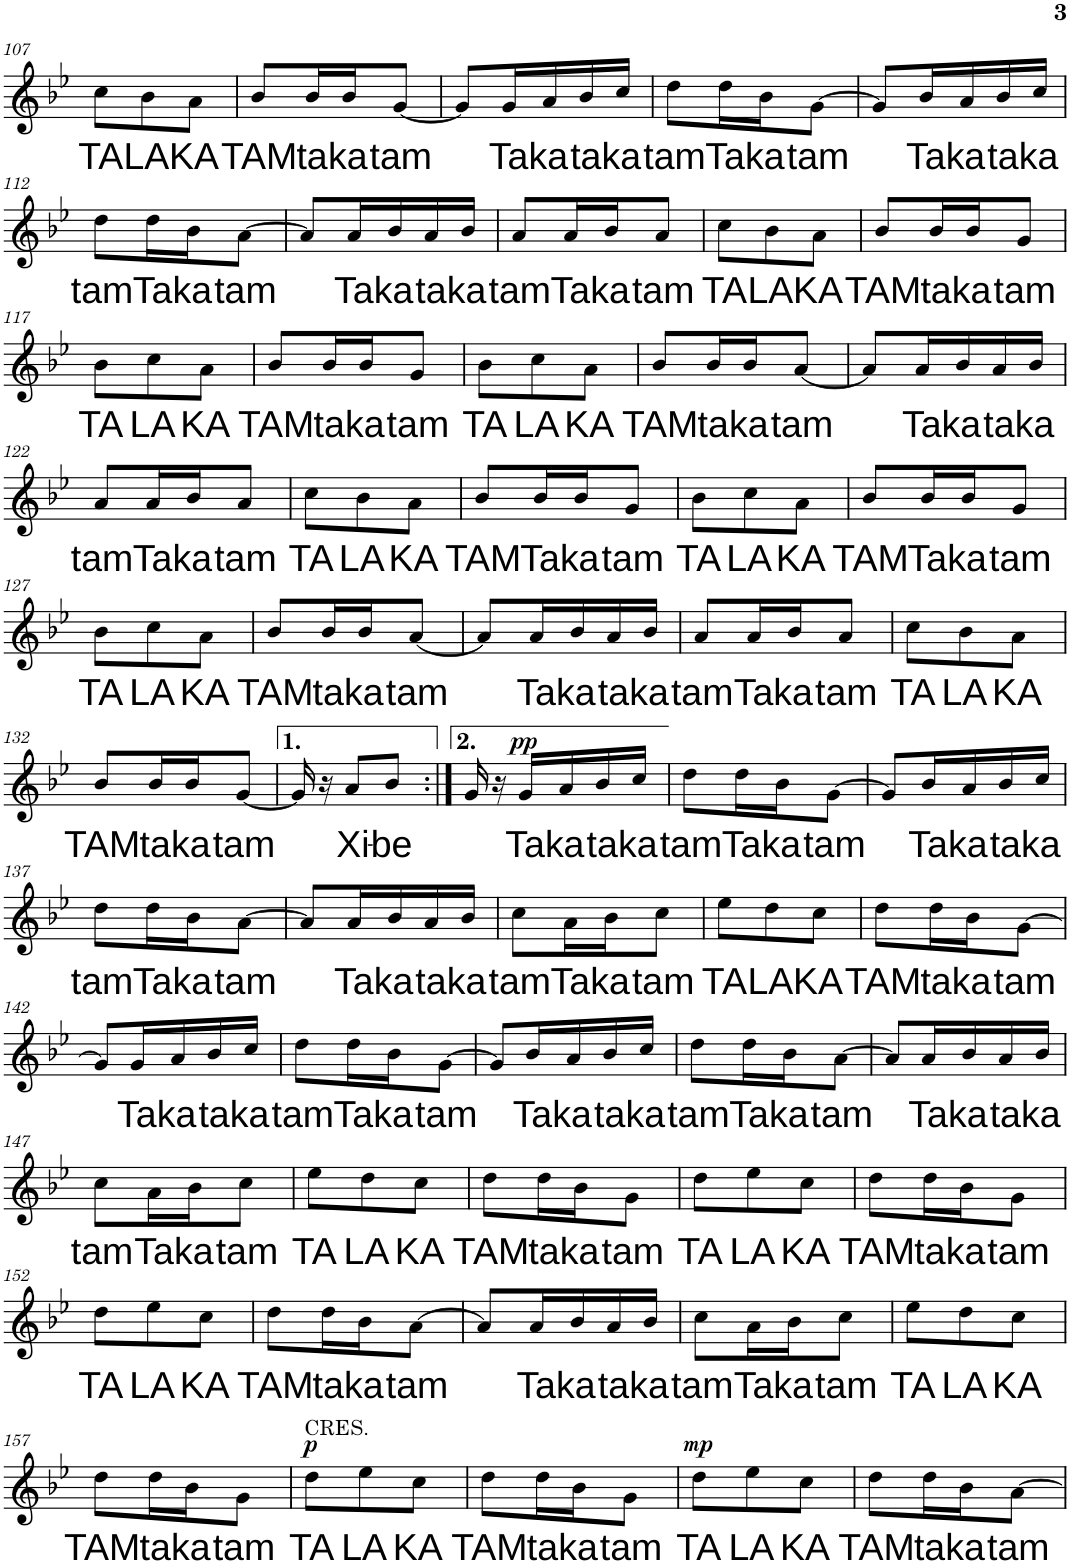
**kern	**text	**dynam
*part1	*part1	*part1
*staff1	*staff1	*staff1
*I"Mezzo-soprano	*	*
*I'Mzs.	*	*
!!LO:PB:g=z
*clefG2	*	*
*k[b-e-]	*	*
*M3/8	*	*
=107	=107	=107
!	!LO:LY:b	!
8cc\L	TA	.
!	!LO:LY:b	!
8b-\	LA	.
!	!LO:LY:b	!
8a\J	KA	.
=108	=108	=108
!	!LO:LY:b	!
8b-/L	TAM	.
!	!LO:LY:b	!
16b-/L	ta	.
!	!LO:LY:b	!
16b-/J	ka	.
!	!LO:LY:b	!
[8g/J	tam	.
=109	=109	=109
8g/L]	.	.
!	!LO:LY:b	!
16g/L	Ta	.
!	!LO:LY:b	!
16a/	ka	.
!	!LO:LY:b	!
16b-/	ta	.
!	!LO:LY:b	!
16cc/JJ	ka	.
=110	=110	=110
!	!LO:LY:b	!
8dd\L	tam	.
!	!LO:LY:b	!
16dd\L	Ta	.
!	!LO:LY:b	!
16b-\J	ka	.
!	!LO:LY:b	!
[8g\J	tam	.
=111	=111	=111
8g/L]	.	.
!	!LO:LY:b	!
16b-/L	Ta	.
!	!LO:LY:b	!
16a/	ka	.
!	!LO:LY:b	!
16b-/	ta	.
!	!LO:LY:b	!
16cc/JJ	ka	.
!!LO:LB:g=z
=112	=112	=112
!	!LO:LY:b	!
8dd\L	tam	.
!	!LO:LY:b	!
16dd\L	Ta	.
!	!LO:LY:b	!
16b-\J	ka	.
!	!LO:LY:b	!
[8a\J	tam	.
=113	=113	=113
8a/L]	.	.
!	!LO:LY:b	!
16a/L	Ta	.
!	!LO:LY:b	!
16b-/	ka	.
!	!LO:LY:b	!
16a/	ta	.
!	!LO:LY:b	!
16b-/JJ	ka	.
=114	=114	=114
!	!LO:LY:b	!
8a/L	tam	.
!	!LO:LY:b	!
16a/L	Ta	.
!	!LO:LY:b	!
16b-/J	ka	.
!	!LO:LY:b	!
8a/J	tam	.
=115	=115	=115
!	!LO:LY:b	!
8cc\L	TA	.
!	!LO:LY:b	!
8b-\	LA	.
!	!LO:LY:b	!
8a\J	KA	.
=116	=116	=116
!	!LO:LY:b	!
8b-/L	TAM	.
!	!LO:LY:b	!
16b-/L	ta	.
!	!LO:LY:b	!
16b-/J	ka	.
!	!LO:LY:b	!
8g/J	tam	.
!!LO:LB:g=z
=117	=117	=117
!	!LO:LY:b	!
8b-\L	TA	.
!	!LO:LY:b	!
8cc\	LA	.
!	!LO:LY:b	!
8a\J	KA	.
=118	=118	=118
!	!LO:LY:b	!
8b-/L	TAM	.
!	!LO:LY:b	!
16b-/L	ta	.
!	!LO:LY:b	!
16b-/J	ka	.
!	!LO:LY:b	!
8g/J	tam	.
=119	=119	=119
!	!LO:LY:b	!
8b-\L	TA	.
!	!LO:LY:b	!
8cc\	LA	.
!	!LO:LY:b	!
8a\J	KA	.
=120	=120	=120
!	!LO:LY:b	!
8b-/L	TAM	.
!	!LO:LY:b	!
16b-/L	ta	.
!	!LO:LY:b	!
16b-/J	ka	.
!	!LO:LY:b	!
[8a/J	tam	.
=121	=121	=121
8a/L]	.	.
!	!LO:LY:b	!
16a/L	Ta	.
!	!LO:LY:b	!
16b-/	ka	.
!	!LO:LY:b	!
16a/	ta	.
!	!LO:LY:b	!
16b-/JJ	ka	.
!!LO:LB:g=z
=122	=122	=122
!	!LO:LY:b	!
8a/L	tam	.
!	!LO:LY:b	!
16a/L	Ta	.
!	!LO:LY:b	!
16b-/J	ka	.
!	!LO:LY:b	!
8a/J	tam	.
=123	=123	=123
!	!LO:LY:b	!
8cc\L	TA	.
!	!LO:LY:b	!
8b-\	LA	.
!	!LO:LY:b	!
8a\J	KA	.
=124	=124	=124
!	!LO:LY:b	!
8b-/L	TAM	.
!	!LO:LY:b	!
16b-/L	Ta	.
!	!LO:LY:b	!
16b-/J	ka	.
!	!LO:LY:b	!
8g/J	tam	.
=125	=125	=125
!	!LO:LY:b	!
8b-\L	TA	.
!	!LO:LY:b	!
8cc\	LA	.
!	!LO:LY:b	!
8a\J	KA	.
=126	=126	=126
!	!LO:LY:b	!
8b-/L	TAM	.
!	!LO:LY:b	!
16b-/L	Ta	.
!	!LO:LY:b	!
16b-/J	ka	.
!	!LO:LY:b	!
8g/J	tam	.
!!LO:LB:g=z
=127	=127	=127
!	!LO:LY:b	!
8b-\L	TA	.
!	!LO:LY:b	!
8cc\	LA	.
!	!LO:LY:b	!
8a\J	KA	.
=128	=128	=128
!	!LO:LY:b	!
8b-/L	TAM	.
!	!LO:LY:b	!
16b-/L	ta	.
!	!LO:LY:b	!
16b-/J	ka	.
!	!LO:LY:b	!
[8a/J	tam	.
=129	=129	=129
8a/L]	.	.
!	!LO:LY:b	!
16a/L	Ta	.
!	!LO:LY:b	!
16b-/	ka	.
!	!LO:LY:b	!
16a/	ta	.
!	!LO:LY:b	!
16b-/JJ	ka	.
=130	=130	=130
!	!LO:LY:b	!
8a/L	tam	.
!	!LO:LY:b	!
16a/L	Ta	.
!	!LO:LY:b	!
16b-/J	ka	.
!	!LO:LY:b	!
8a/J	tam	.
=131	=131	=131
!	!LO:LY:b	!
8cc\L	TA	.
!	!LO:LY:b	!
8b-\	LA	.
!	!LO:LY:b	!
8a\J	KA	.
!!LO:LB:g=z
=132	=132	=132
!	!LO:LY:b	!
8b-/L	TAM	.
!	!LO:LY:b	!
16b-/L	ta	.
!	!LO:LY:b	!
16b-/J	ka	.
!	!LO:LY:b	!
[8g/J	tam	.
=133	=133	=133
16g/]	.	.
16r	.	.
!	!LO:LY:b	!
8a/L	Xi-	.
!	!LO:LY:b	!
8b-/J	-be	.
=134:|!	=134:|!	=134:|!
16g/	.	.
16r	.	.
!	!LO:LY:b	!LO:DY:a
16g/LL	Ta	pp
!	!LO:LY:b	!
16a/	ka	.
!	!LO:LY:b	!
16b-/	ta	.
!	!LO:LY:b	!
16cc/JJ	ka	.
=135	=135	=135
!	!LO:LY:b	!
8dd\L	tam	.
!	!LO:LY:b	!
16dd\L	Ta	.
!	!LO:LY:b	!
16b-\J	ka	.
!	!LO:LY:b	!
[8g\J	tam	.
=136	=136	=136
8g/L]	.	.
!	!LO:LY:b	!
16b-/L	Ta	.
!	!LO:LY:b	!
16a/	ka	.
!	!LO:LY:b	!
16b-/	ta	.
!	!LO:LY:b	!
16cc/JJ	ka	.
!!LO:LB:g=z
=137	=137	=137
!	!LO:LY:b	!
8dd\L	tam	.
!	!LO:LY:b	!
16dd\L	Ta	.
!	!LO:LY:b	!
16b-\J	ka	.
!	!LO:LY:b	!
[8a\J	tam	.
=138	=138	=138
8a/L]	.	.
!	!LO:LY:b	!
16a/L	Ta	.
!	!LO:LY:b	!
16b-/	ka	.
!	!LO:LY:b	!
16a/	ta	.
!	!LO:LY:b	!
16b-/JJ	ka	.
=139	=139	=139
!	!LO:LY:b	!
8cc\L	tam	.
!	!LO:LY:b	!
16a\L	Ta	.
!	!LO:LY:b	!
16b-\J	ka	.
!	!LO:LY:b	!
8cc\J	tam	.
=140	=140	=140
!	!LO:LY:b	!
8ee-\L	TA	.
!	!LO:LY:b	!
8dd\	LA	.
!	!LO:LY:b	!
8cc\J	KA	.
=141	=141	=141
!	!LO:LY:b	!
8dd\L	TAM	.
!	!LO:LY:b	!
16dd\L	ta	.
!	!LO:LY:b	!
16b-\J	ka	.
!	!LO:LY:b	!
[8g\J	tam	.
!!LO:LB:g=z
=142	=142	=142
8g/L]	.	.
!	!LO:LY:b	!
16g/L	Ta	.
!	!LO:LY:b	!
16a/	ka	.
!	!LO:LY:b	!
16b-/	ta	.
!	!LO:LY:b	!
16cc/JJ	ka	.
=143	=143	=143
!	!LO:LY:b	!
8dd\L	tam	.
!	!LO:LY:b	!
16dd\L	Ta	.
!	!LO:LY:b	!
16b-\J	ka	.
!	!LO:LY:b	!
[8g\J	tam	.
=144	=144	=144
8g/L]	.	.
!	!LO:LY:b	!
16b-/L	Ta	.
!	!LO:LY:b	!
16a/	ka	.
!	!LO:LY:b	!
16b-/	ta	.
!	!LO:LY:b	!
16cc/JJ	ka	.
=145	=145	=145
!	!LO:LY:b	!
8dd\L	tam	.
!	!LO:LY:b	!
16dd\L	Ta	.
!	!LO:LY:b	!
16b-\J	ka	.
!	!LO:LY:b	!
[8a\J	tam	.
=146	=146	=146
8a/L]	.	.
!	!LO:LY:b	!
16a/L	Ta	.
!	!LO:LY:b	!
16b-/	ka	.
!	!LO:LY:b	!
16a/	ta	.
!	!LO:LY:b	!
16b-/JJ	ka	.
!!LO:LB:g=z
=147	=147	=147
!	!LO:LY:b	!
8cc\L	tam	.
!	!LO:LY:b	!
16a\L	Ta	.
!	!LO:LY:b	!
16b-\J	ka	.
!	!LO:LY:b	!
8cc\J	tam	.
=148	=148	=148
!	!LO:LY:b	!
8ee-\L	TA	.
!	!LO:LY:b	!
8dd\	LA	.
!	!LO:LY:b	!
8cc\J	KA	.
=149	=149	=149
!	!LO:LY:b	!
8dd\L	TAM	.
!	!LO:LY:b	!
16dd\L	ta	.
!	!LO:LY:b	!
16b-\J	ka	.
!	!LO:LY:b	!
8g\J	tam	.
=150	=150	=150
!	!LO:LY:b	!
8dd\L	TA	.
!	!LO:LY:b	!
8ee-\	LA	.
!	!LO:LY:b	!
8cc\J	KA	.
=151	=151	=151
!	!LO:LY:b	!
8dd\L	TAM	.
!	!LO:LY:b	!
16dd\L	ta	.
!	!LO:LY:b	!
16b-\J	ka	.
!	!LO:LY:b	!
8g\J	tam	.
!!LO:LB:g=z
=152	=152	=152
!	!LO:LY:b	!
8dd\L	TA	.
!	!LO:LY:b	!
8ee-\	LA	.
!	!LO:LY:b	!
8cc\J	KA	.
=153	=153	=153
!	!LO:LY:b	!
8dd\L	TAM	.
!	!LO:LY:b	!
16dd\L	ta	.
!	!LO:LY:b	!
16b-\J	ka	.
!	!LO:LY:b	!
[8a\J	tam	.
=154	=154	=154
8a/L]	.	.
!	!LO:LY:b	!
16a/L	Ta	.
!	!LO:LY:b	!
16b-/	ka	.
!	!LO:LY:b	!
16a/	ta	.
!	!LO:LY:b	!
16b-/JJ	ka	.
=155	=155	=155
!	!LO:LY:b	!
8cc\L	tam	.
!	!LO:LY:b	!
16a\L	Ta	.
!	!LO:LY:b	!
16b-\J	ka	.
!	!LO:LY:b	!
8cc\J	tam	.
=156	=156	=156
!	!LO:LY:b	!
8ee-\L	TA	.
!	!LO:LY:b	!
8dd\	LA	.
!	!LO:LY:b	!
8cc\J	KA	.
!!LO:LB:g=z
=157	=157	=157
!	!LO:LY:b	!
8dd\L	TAM	.
!	!LO:LY:b	!
16dd\L	ta	.
!	!LO:LY:b	!
16b-\J	ka	.
!	!LO:LY:b	!
8g\J	tam	.
=158	=158	=158
!LO:TX:a:t=CRES.	!	!
!	!LO:LY:b	!LO:DY:a
8dd\L	TA	p
!	!LO:LY:b	!
8ee-\	LA	.
!	!LO:LY:b	!
8cc\J	KA	.
=159	=159	=159
!	!LO:LY:b	!
8dd\L	TAM	.
!	!LO:LY:b	!
16dd\L	ta	.
!	!LO:LY:b	!
16b-\J	ka	.
!	!LO:LY:b	!
8g\J	tam	.
=160	=160	=160
!	!LO:LY:b	!LO:DY:a
8dd\L	TA	mp
!	!LO:LY:b	!
8ee-\	LA	.
!	!LO:LY:b	!
8cc\J	KA	.
=161	=161	=161
!	!LO:LY:b	!
8dd\L	TAM	.
!	!LO:LY:b	!
16dd\L	ta	.
!	!LO:LY:b	!
16b-\J	ka	.
!	!LO:LY:b	!
[8a\J	tam	.
=	=	=
*-	*-	*-
